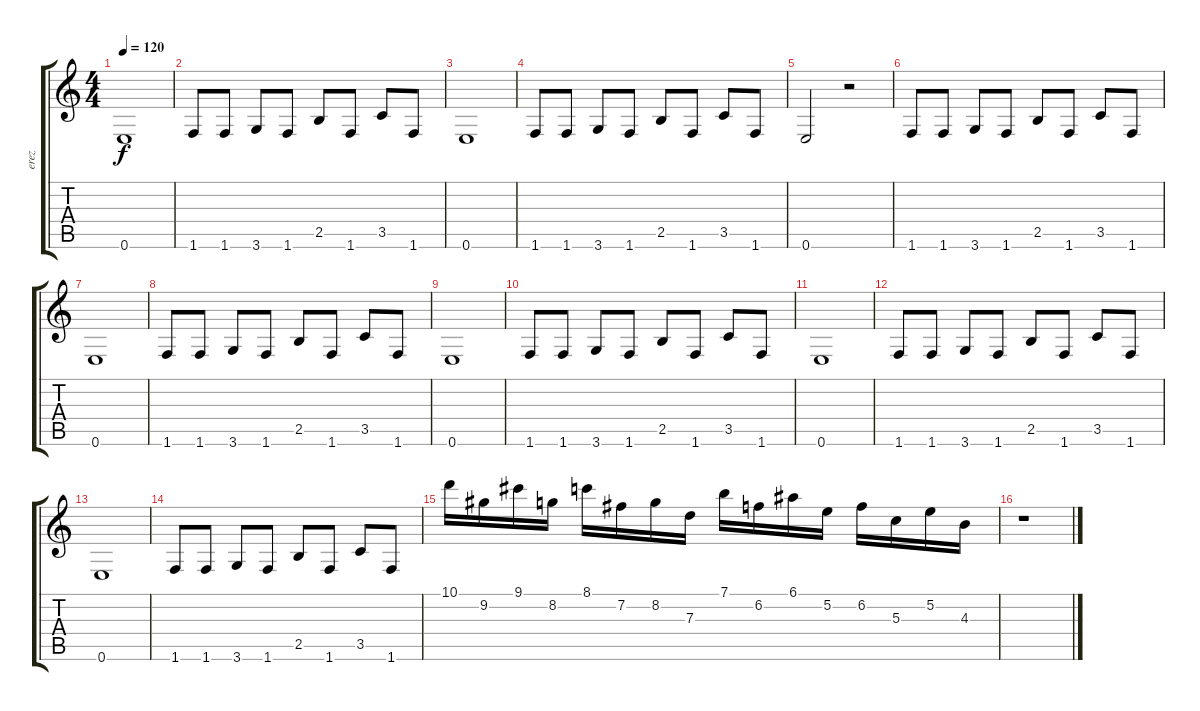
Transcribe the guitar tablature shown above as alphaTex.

\track ("erez" "erez") {instrument electricbasspick}
\staff {score tabs}
\tuning (E4 B3 G3 D3 A2 E2) {hide}
\ts (4 4)
\tempo 120
\clef g2
\ks c
0.6.1{dy f} |
1.6.8 1.6.8 3.6.8 1.6.8 2.5.8 1.6.8 3.5.8 1.6.8 |
0.6.1 |
1.6.8 1.6.8 3.6.8 1.6.8 2.5.8 1.6.8 3.5.8 1.6.8 |
0.6.2 r.2 |
1.6.8 1.6.8 3.6.8 1.6.8 2.5.8 1.6.8 3.5.8 1.6.8 |
0.6.1 |
1.6.8 1.6.8 3.6.8 1.6.8 2.5.8 1.6.8 3.5.8 1.6.8 |
0.6.1 |
1.6.8 1.6.8 3.6.8 1.6.8 2.5.8 1.6.8 3.5.8 1.6.8 |
0.6.1 |
1.6.8 1.6.8 3.6.8 1.6.8 2.5.8 1.6.8 3.5.8 1.6.8 |
0.6.1 |
1.6.8 1.6.8 3.6.8 1.6.8 2.5.8 1.6.8 3.5.8 1.6.8 |
10.1.16 9.2.16 9.1.16 8.2.16 8.1.16 7.2.16 8.2.16 7.3.16 7.1.16 6.2.16 6.1.16 5.2.16 6.2.16 5.3.16 5.2.16 4.3.16 |
r.1
